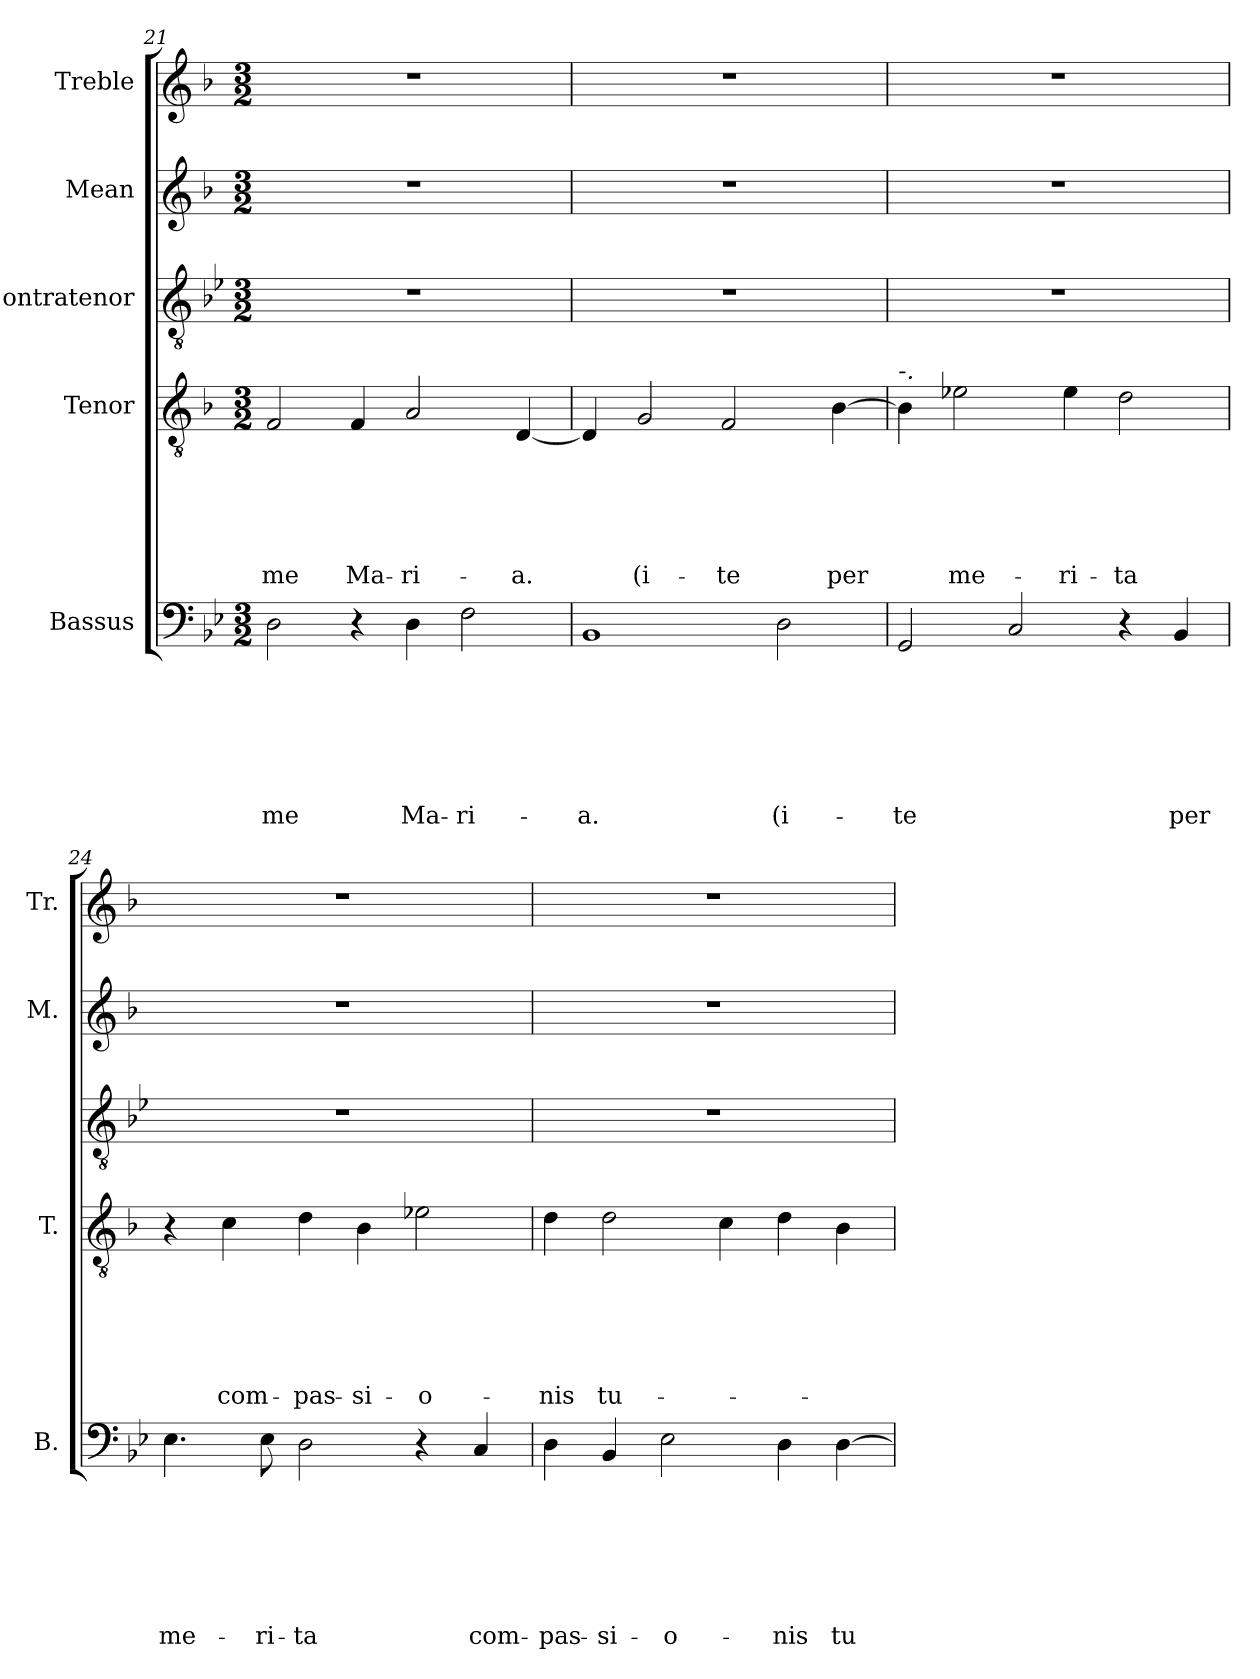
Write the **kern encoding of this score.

**kern	**text	**text	**text	**text	**text	**text	**text	**kern	**text	**text	**text	**text	**text	**text	**kern	**kern	**kern
*part5	*part5	*part5	*part5	*part5	*part5	*part5	*part5	*part4	*part4	*part4	*part4	*part4	*part4	*part4	*part3	*part2	*part1
*staff5	*staff5	*staff5	*staff5	*staff5	*staff5	*staff5	*staff5	*staff4	*staff4	*staff4	*staff4	*staff4	*staff4	*staff4	*staff3	*staff2	*staff1
*I"Bassus	*	*	*	*	*	*	*	*I"Tenor	*	*	*	*	*	*	*I"'ontratenor	*I"Mean	*I"Treble
*I'B.	*	*	*	*	*	*	*	*I'T.	*	*	*	*	*	*	*I''t.	*I'M.	*I'Tr.
*clefF4	*	*	*	*	*	*	*	*clefGv2	*	*	*	*	*	*	*clefGv2	*clefG2	*clefG2
*	*	*	*	*	*	*	*	*ITrd-3c-5	*	*	*	*	*	*	*	*ITrd-3c-5	*ITrd-3c-5
*k[b-e-]	*	*	*	*	*	*	*	*k[b-e-]	*	*	*	*	*	*	*k[b-e-]	*k[b-e-]	*k[b-e-]
*B-:	*	*	*	*	*	*	*	*B-:	*	*	*	*	*	*	*B-:	*B-:	*B-:
*M3/2	*	*	*	*	*	*	*	*M3/2	*	*	*	*	*	*	*M3/2	*M3/2	*M3/2
=21	=21	=21	=21	=21	=21	=21	=21	=21	=21	=21	=21	=21	=21	=21	=21	=21	=21
!	!	!	!	!	!	!	!LO:LY:b	!	!	!	!	!	!	!LO:LY:b	!	!LO:N:vis=1	!
2D\	.	.	.	.	.	.	-me	2B-/	.	.	.	.	.	-me	1.r	1.r	1.r
!	!	!	!	!	!	!	!	!	!	!	!	!	!	!LO:LY:b	!	!	!
4r	.	.	.	.	.	.	.	4B-/	.	.	.	.	.	Ma-	.	.	.
!	!	!	!	!	!	!	!LO:LY:b	!	!	!	!	!	!	!LO:LY:b:rj	!	!	!
4D\	.	.	.	.	.	.	Ma-	2d/	.	.	.	.	.	-ri-	.	.	.
!	!	!	!	!	!	!	!LO:LY:b:rj	!	!	!	!	!	!	!	!	!	!
2F\	.	.	.	.	.	.	-ri-	.	.	.	.	.	.	.	.	.	.
!	!	!	!	!	!	!	!	!	!	!	!	!	!	!LO:LY:b	!	!	!
.	.	.	.	.	.	.	.	[<4G/	.	.	.	.	.	-a.	.	.	.
=22	=22	=22	=22	=22	=22	=22	=22	=22	=22	=22	=22	=22	=22	=22	=22	=22	=22
!	!	!	!	!	!	!	!LO:LY:b	!	!	!	!	!	!	!	!	!LO:N:vis=1	!
1BB-	.	.	.	.	.	.	-a.	4G/]	.	.	.	.	.	.	1.r	1.r	1.r
!	!	!	!	!	!	!	!	!	!	!	!	!	!	!LO:LY:b	!	!	!
.	.	.	.	.	.	.	.	2c/	.	.	.	.	.	(i-	.	.	.
!	!	!	!	!	!	!	!	!	!	!	!	!	!	!LO:LY:b	!	!	!
.	.	.	.	.	.	.	.	2B-/	.	.	.	.	.	-te	.	.	.
!	!	!	!	!	!	!	!LO:LY:b	!	!	!	!	!	!	!	!	!	!
2D\	.	.	.	.	.	.	(i-	.	.	.	.	.	.	.	.	.	.
!	!	!	!	!	!	!	!	!	!	!	!	!	!	!LO:LY:b	!	!	!
.	.	.	.	.	.	.	.	[<4e-\	.	.	.	.	.	per	.	.	.
!!LO:LB:g=z
=23	=23	=23	=23	=23	=23	=23	=23	=23	=23	=23	=23	=23	=23	=23	=23	=23	=23
!	!	!	!	!	!	!	!	!LO:TX:a:i:t=-.	!	!	!	!	!	!	!	!	!
!	!	!	!	!	!	!	!LO:LY:b	!	!	!	!	!	!	!	!	!	!
2GG/	.	.	.	.	.	.	-te	4e-\]	.	.	.	.	.	.	1.r	1.r	1.r
!	!	!	!	!	!	!	!	!	!	!	!	!	!	!LO:LY:b	!	!	!
.	.	.	.	.	.	.	.	2a-X\	.	.	.	.	.	me-	.	.	.
2C/	.	.	.	.	.	.	.	.	.	.	.	.	.	.	.	.	.
!	!	!	!	!	!	!	!	!	!	!	!	!	!	!LO:LY:b	!	!	!
.	.	.	.	.	.	.	.	4a-\	.	.	.	.	.	-ri-	.	.	.
!	!	!	!	!	!	!	!	!	!	!	!	!	!	!LO:LY:b	!	!	!
4r	.	.	.	.	.	.	.	2g\	.	.	.	.	.	-ta	.	.	.
!	!	!	!	!	!	!	!LO:LY:b	!	!	!	!	!	!	!	!	!	!
4BB-/	.	.	.	.	.	.	per	.	.	.	.	.	.	.	.	.	.
=24	=24	=24	=24	=24	=24	=24	=24	=24	=24	=24	=24	=24	=24	=24	=24	=24	=24
!	!	!	!	!	!	!	!LO:LY:b	!	!	!	!	!	!	!	!	!	!
4.E-\	.	.	.	.	.	.	me-	4r	.	.	.	.	.	.	1.r	1.r	1.r
!	!	!	!	!	!	!	!	!	!	!	!	!	!	!LO:LY:b	!	!	!
.	.	.	.	.	.	.	.	4f\	.	.	.	.	.	com-	.	.	.
!	!	!	!	!	!	!	!LO:LY:b	!	!	!	!	!	!	!	!	!	!
8E-\	.	.	.	.	.	.	-ri-	.	.	.	.	.	.	.	.	.	.
!	!	!	!	!	!	!	!LO:LY:b:rj	!	!	!	!	!	!	!LO:LY:b	!	!	!
2D\	.	.	.	.	.	.	-ta	4g\	.	.	.	.	.	-pas-	.	.	.
!	!	!	!	!	!	!	!	!	!	!	!	!	!	!LO:LY:b	!	!	!
.	.	.	.	.	.	.	.	4e-\	.	.	.	.	.	-si-	.	.	.
!	!	!	!	!	!	!	!	!	!	!	!	!	!	!LO:LY:b	!	!	!
4r	.	.	.	.	.	.	.	2a-\	.	.	.	.	.	-o-	.	.	.
!	!	!	!	!	!	!	!LO:LY:b	!	!	!	!	!	!	!	!	!	!
4C/	.	.	.	.	.	.	com-	.	.	.	.	.	.	.	.	.	.
=25	=25	=25	=25	=25	=25	=25	=25	=25	=25	=25	=25	=25	=25	=25	=25	=25	=25
!	!	!	!	!	!	!	!LO:LY:b	!	!	!	!	!	!	!LO:LY:b	!	!	!
4D\	.	.	.	.	.	.	-pas-	4g\	.	.	.	.	.	-nis	1.r	1.r	1.r
!	!	!	!	!	!	!	!LO:LY:b	!	!	!	!	!	!	!LO:LY:b	!	!	!
4BB-/	.	.	.	.	.	.	-si-	2g\	.	.	.	.	.	tu-	.	.	.
!	!	!	!	!	!	!	!LO:LY:b	!	!	!	!	!	!	!	!	!	!
2E-\	.	.	.	.	.	.	-o-	.	.	.	.	.	.	.	.	.	.
.	.	.	.	.	.	.	.	4f\	.	.	.	.	.	.	.	.	.
!	!	!	!	!	!	!	!LO:LY:b	!	!	!	!	!	!	!	!	!	!
4D\	.	.	.	.	.	.	-nis	4g\	.	.	.	.	.	.	.	.	.
!	!	!	!	!	!	!	!LO:LY:b	!	!	!	!	!	!	!	!	!	!
[>4D\	.	.	.	.	.	.	tu-	4e-\	.	.	.	.	.	.	.	.	.
=	=	=	=	=	=	=	=	=	=	=	=	=	=	=	=	=	=
*-	*-	*-	*-	*-	*-	*-	*-	*-	*-	*-	*-	*-	*-	*-	*-	*-	*-
